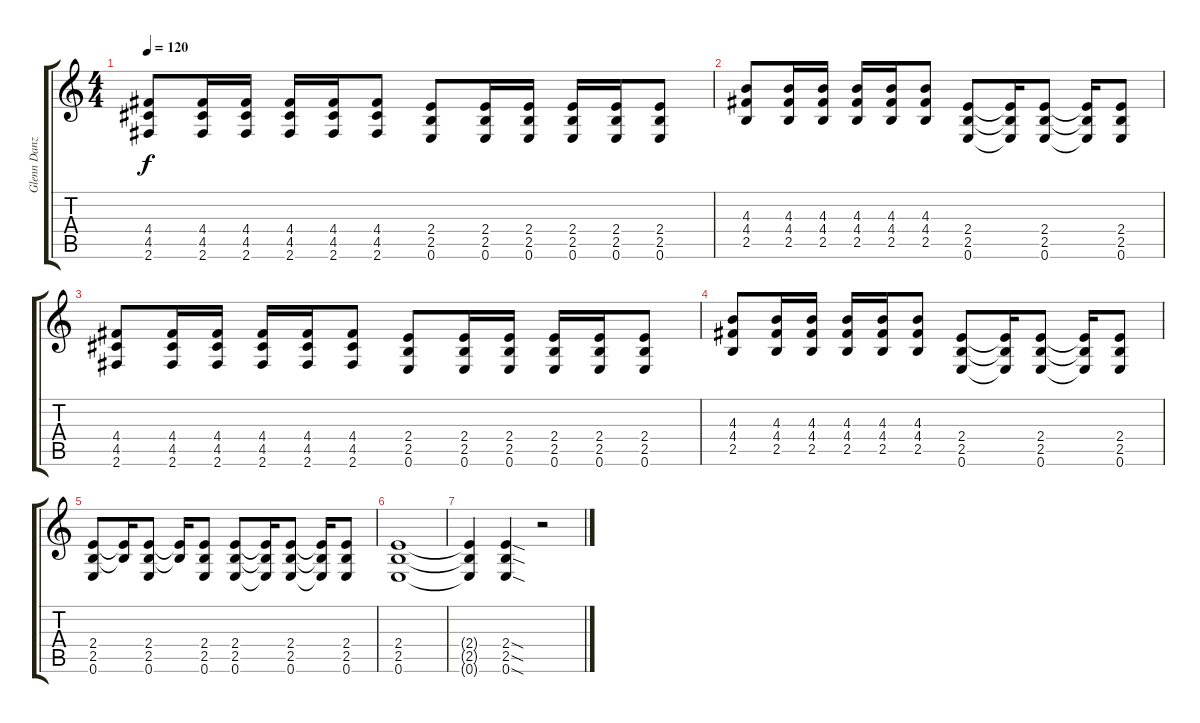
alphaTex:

\track ("Glenn Danzig" "Glenn Danz") {instrument distortionguitar}
\staff {score tabs}
\tuning (E4 B3 G3 D3 A2 E2) {hide}
\ts (4 4)
\tempo 120
\clef g2
\ks c
(4.4 4.5 2.6).8{dy f} (4.4 4.5 2.6).16 (4.4 4.5 2.6).16 (4.4 4.5 2.6).16 (4.4 4.5 2.6).16 (4.4 4.5 2.6).8 (2.4 2.5 0.6).8 (2.4 2.5 0.6).16 (2.4 2.5 0.6).16 (2.4 2.5 0.6).16 (2.4 2.5 0.6).16 (2.4 2.5 0.6).8 |
(4.3 4.4 2.5).8 (4.3 4.4 2.5).16 (4.3 4.4 2.5).16 (4.3 4.4 2.5).16 (4.3 4.4 2.5).16 (4.3 4.4 2.5).8 (2.4 2.5 0.6).8 (2.4{t} 2.5{t} 0.6{t}).16 (2.4 2.5 0.6).8 (2.4{t} 2.5{t} 0.6{t}).16 (2.4 2.5 0.6).8 |
(4.4 4.5 2.6).8 (4.4 4.5 2.6).16 (4.4 4.5 2.6).16 (4.4 4.5 2.6).16 (4.4 4.5 2.6).16 (4.4 4.5 2.6).8 (2.4 2.5 0.6).8 (2.4 2.5 0.6).16 (2.4 2.5 0.6).16 (2.4 2.5 0.6).16 (2.4 2.5 0.6).16 (2.4 2.5 0.6).8 |
(4.3 4.4 2.5).8 (4.3 4.4 2.5).16 (4.3 4.4 2.5).16 (4.3 4.4 2.5).16 (4.3 4.4 2.5).16 (4.3 4.4 2.5).8 (2.4 2.5 0.6).8 (2.4{t} 2.5{t} 0.6{t}).16 (2.4 2.5 0.6).8 (2.4{t} 2.5{t} 0.6{t}).16 (2.4 2.5 0.6).8 |
(2.4 2.5 0.6).8 (2.4{t} 2.5{t}).16 (2.4 2.5 0.6).8 (2.4{t} 2.5{t}).16 (2.4 2.5 0.6).8 (2.4 2.5 0.6).8 (2.4{t} 2.5{t} 0.6{t}).16 (2.4 2.5 0.6).8 (2.4{t} 2.5{t} 0.6{t}).16 (2.4 2.5 0.6).8 |
(2.4 2.5 0.6).1 |
(2.4{t} 2.5{t} 0.6{t}).4 (2.4{sod} 2.5{sod} 0.6{sod}).4 r.2
